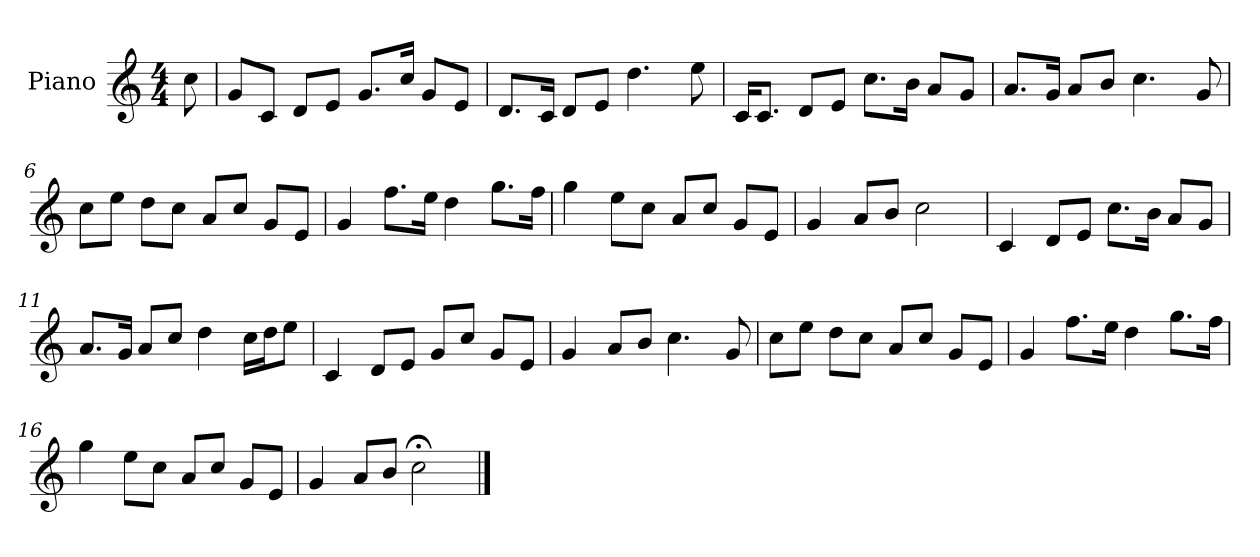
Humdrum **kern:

**kern
*part1
*staff1
*I"Piano
*I'Pno.
*clefG2
*k[]
*M4/4
=1
8cc\
=2
8g/L
8c/J
8d/L
8e/J
8.g/L
16cc/Jk
8g/L
8e/J
=3
8.d/L
16c/Jk
8d/L
8e/J
4.dd\
8ee\
=4
16c/KL
8.c/J
8d/L
8e/J
8.cc\L
16b\Jk
8a/L
8g/J
=5
8.a/L
16g/Jk
8a/L
8b/J
4.cc\
8g/
=6
8cc\L
8ee\J
8dd\L
8cc\J
8a/L
8cc/J
8g/L
8e/J
!!LO:LB:g=z
=7
4g/
8.ff\L
16ee\Jk
4dd\
8.gg\L
16ff\Jk
=8
4gg\
8ee\L
8cc\J
8a/L
8cc/J
8g/L
8e/J
=9
4g/
8a/L
8b/J
2cc\
=10
4c/
8d/L
8e/J
8.cc\L
16b\Jk
8a/L
8g/J
=11
8.a/L
16g/Jk
8a/L
8cc/J
4dd\
16cc\LL
16dd\J
8ee\J
=12
4c/
8d/L
8e/J
8g/L
8cc/J
8g/L
8e/J
!!LO:LB:g=z
=13
4g/
8a/L
8b/J
4.cc\
8g/
=14
8cc\L
8ee\J
8dd\L
8cc\J
8a/L
8cc/J
8g/L
8e/J
=15
4g/
8.ff\L
16ee\Jk
4dd\
8.gg\L
16ff\Jk
=16
4gg\
8ee\L
8cc\J
8a/L
8cc/J
8g/L
8e/J
=17
4g/
8a/L
8b/J
2cc;<\
==
*-
